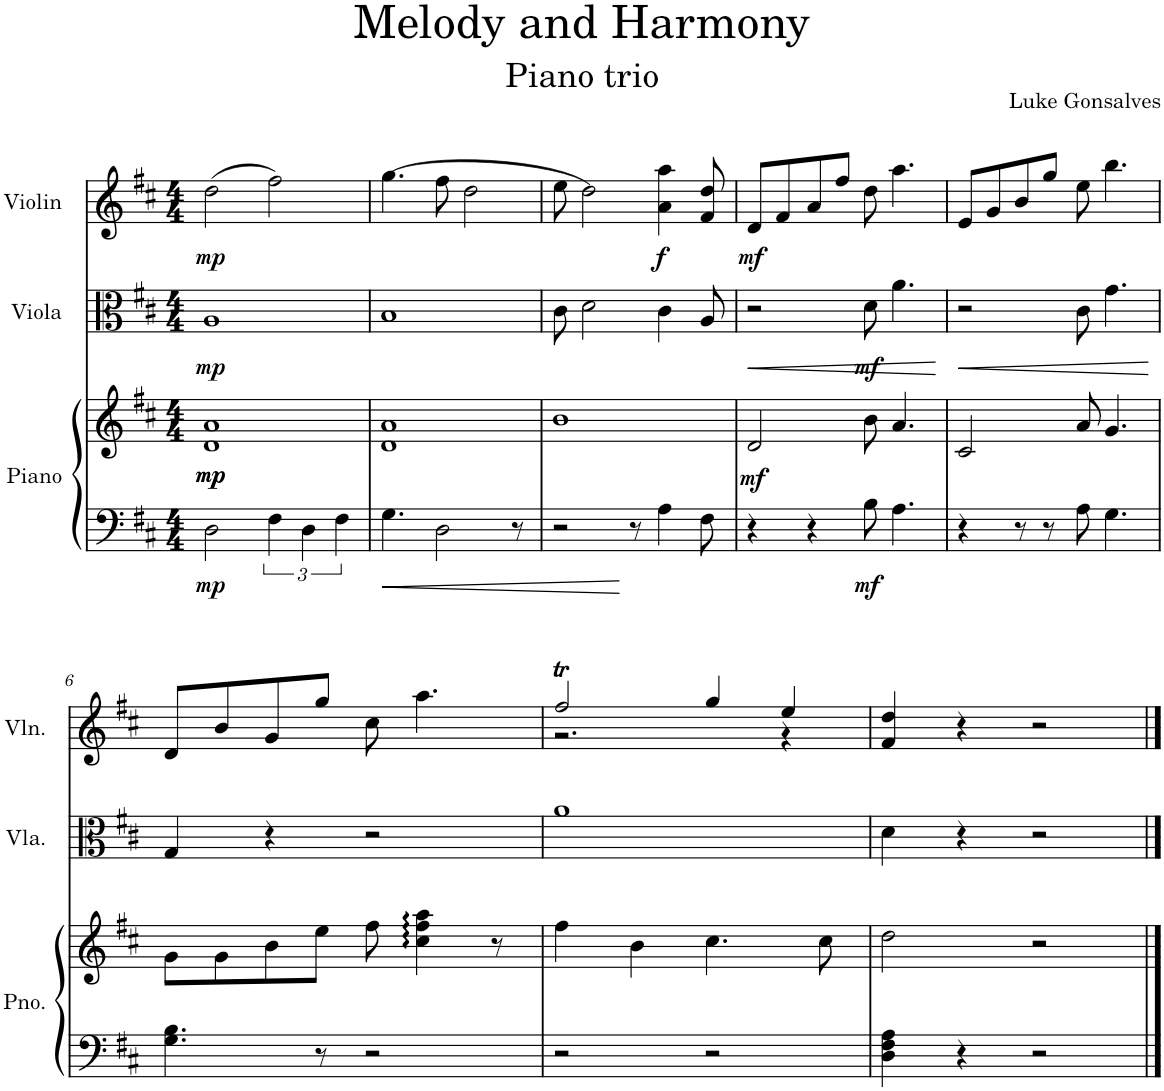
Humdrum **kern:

**kern	**kern	**dynam	**kern	**dynam	**kern	**dynam
*part3	*part3	*part3	*part2	*part2	*part1	*part1
*staff4	*staff3	*staff3/4	*staff2	*staff2	*staff1	*staff1
*I"Piano	*	*	*I"Viola	*	*I"Violin	*
*I'Pno.	*	*	*I'Vla.	*	*I'Vln.	*
*clefF4	*clefG2	*	*clefC3	*	*clefG2	*
*k[f#c#]	*k[f#c#]	*	*k[f#c#]	*	*k[f#c#]	*
*M4/4	*M4/4	*	*M4/4	*	*M4/4	*
=1	=1	=1	=1	=1	=1	=1
!	!	!LO:DY:b=2	!	!	!	!
!	!	!LO:DY:n=1:b	!	!	!	!
!	!	!LO:DY:n=2:b	!	!LO:DY:b	!	!LO:DY:b
2D\	1d 1a	mp mp mp	1A	mp	(2dd\	mp
6F#\	.	.	.	.	2ff#\)	.
6D\	.	.	.	.	.	.
6F#\	.	.	.	.	.	.
=2	=2	=2	=2	=2	=2	=2
4.G\	1d 1a	.	1B	.	(4.gg\	.
2D\	.	.	.	.	8ff#\	.
.	.	.	.	.	2dd\	.
8r	.	.	.	.	.	.
=3	=3	=3	=3	=3	=3	=3
2r	1b	.	8c#\	.	8ee\	.
.	.	.	2d\	.	2dd\)	.
8r	.	.	.	.	.	.
!	!	!	!	!	!	!LO:DY:b
4A\	.	.	4c#\	.	4a\ 4aa\	f
8F#\	.	.	8A/	.	8f#/ 8dd/	.
=4	=4	=4	=4	=4	=4	=4
!	!	!LO:DY:b	!	!LO:HP:b	!	!LO:DY:b
4r	2d/	mf	2r	<	8d/L	mf
.	.	.	.	.	8f#/	.
4r	.	.	.	.	8a/	.
.	.	.	.	.	8ff#/J	.
!	!	!LO:DY:b=2	!	!LO:DY:b	!	!
8B\	8b\	mf	8d\	mf	8dd\	.
4.A\	4.a/	.	4.a\	.	4.aa\	.
.	.	.	.	[	.	.
=5	=5	=5	=5	=5	=5	=5
!	!	!	!	!LO:HP:b	!	!
4r	2c#/	.	2r	<	8e/L	.
.	.	.	.	.	8g/	.
8r	.	.	.	.	8b/	.
8r	.	.	.	.	8gg/J	.
8A\	8a/	.	8c#\	.	8ee\	.
4.G\	4.g/	.	4.g\	.	4.bb\	.
.	.	.	.	[	.	.
!!LO:LB:g=z
=6	=6	=6	=6	=6	=6	=6
4.G\ 4.B\	8g\L	.	4G/	.	8d/L	.
.	8g\	.	.	.	8b/	.
.	8b\	.	4r	.	8g/	.
8r	8ee\J	.	.	.	8gg/J	.
2r	8ff#\	.	2r	.	8cc#\	.
.	4cc#\: 4ff#\: 4aa\:	.	.	.	4.aa\	.
.	8r	.	.	.	.	.
=7	=7	=7	=7	=7	=7	=7
*	*	*	*	*	*^	*
2r	4ff#\	.	1a	.	2ff#t/	2.r	.
.	4b\	.	.	.	.	.	.
2r	4.cc#\	.	.	.	4gg/	.	.
.	.	.	.	.	4ee/	4r	.
.	8cc#\	.	.	.	.	.	.
*	*	*	*	*	*v	*v	*
=8	=8	=8	=8	=8	=8	=8
4D\ 4F#\ 4A\	2dd\	.	4d\	.	4f#/ 4dd/	.
4r	.	.	4r	.	4r	.
2r	2r	.	2r	.	2r	.
==	==	==	==	==	==	==
*-	*-	*-	*-	*-	*-	*-
